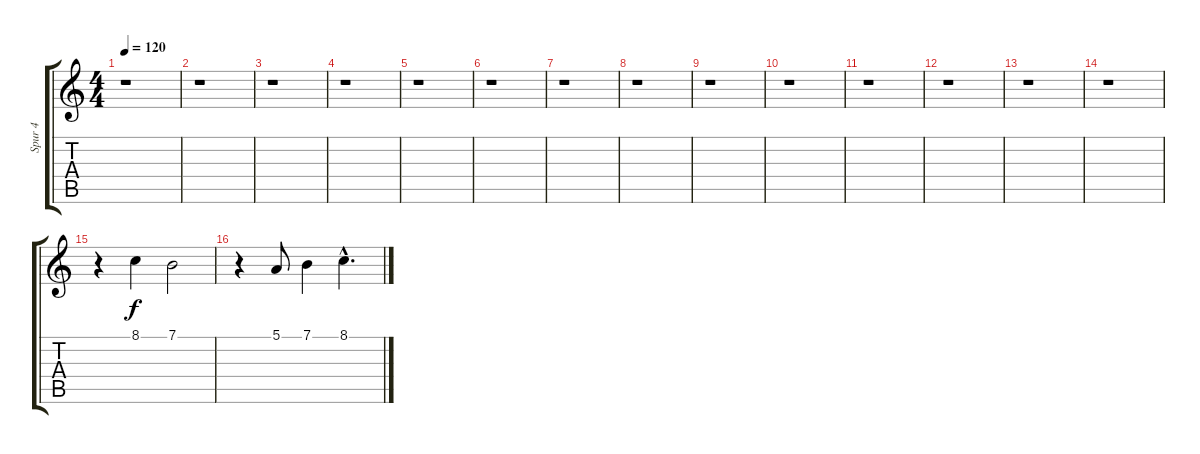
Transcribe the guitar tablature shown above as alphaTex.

\track ("Spur 4" "Spur 4") {instrument electricgrandpiano}
\staff {score tabs}
\tuning (E4 B3 G3 D3 A2 E2) {hide}
\ts (4 4)
\tempo 120
\clef g2
\ks c
r.1{dy f} |
r.1 |
r.1 |
r.1 |
r.1 |
r.1 |
r.1 |
r.1 |
r.1 |
r.1 |
r.1 |
r.1 |
r.1 |
r.1 |
r.4 8.1.4 7.1.2 |
r.4 5.1.8 7.1.4 8.1{hac}.4{d}
